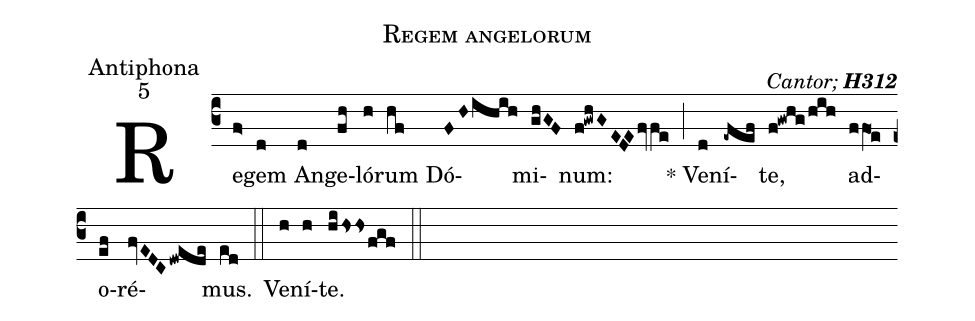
name:Regem angelorum;
office-part:Antiphona;
mode:5;
commentary:{\itshape\mdseries   Cantor;\/}   {\bfseries H312};
%%
(c3) Re(f>)gem(d) An(d)ge(fh)ló(h)rum(hf) Dó(FH/ihih)mi(ghGF)num:(f!gwhGEDEfvfe) (;)
<sp>*</sp> Ve(d)ní(-efef)te,(f!gwhg/hih)
ad(ffO1e)o(ef)ré(fvEDCdwede)mus.(ed) (::)
Ve(h)ní(h)te.(hiHssfgf) (::)
